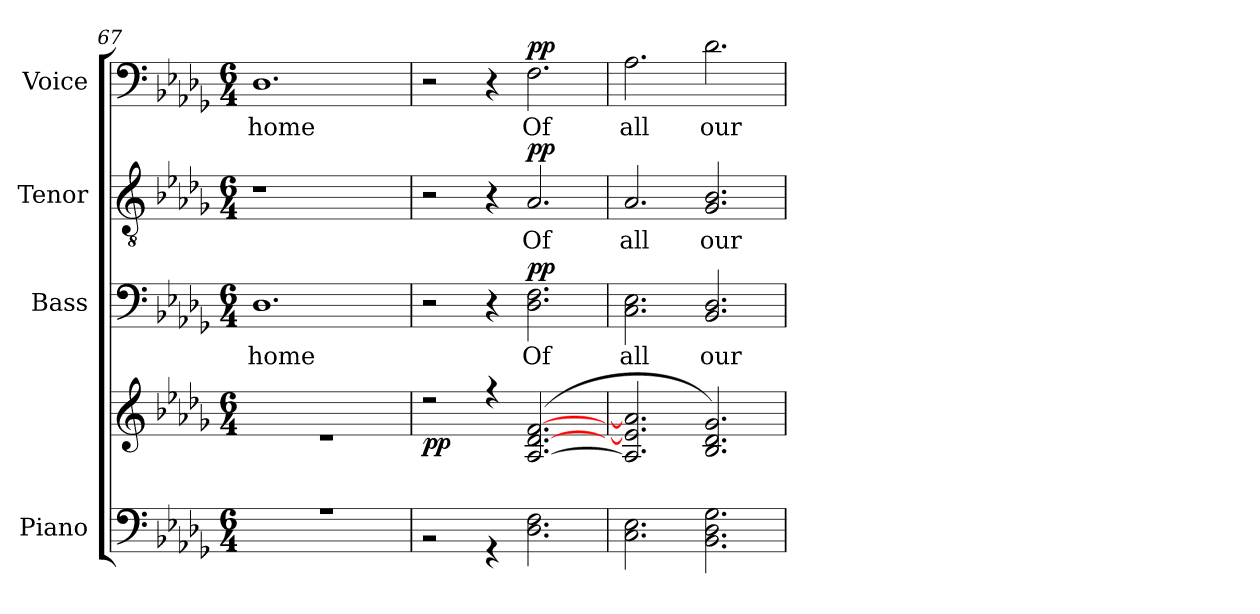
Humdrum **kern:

**kern	**kern	**dynam	**kern	**text	**dynam	**kern	**text	**dynam	**kern	**text	**dynam
*part4	*part4	*part4	*part3	*part3	*part3	*part2	*part2	*part2	*part1	*part1	*part1
*staff5	*staff4	*staff4/5	*staff3	*staff3	*staff3	*staff2	*staff2	*staff2	*staff1	*staff1	*staff1
*I"Piano	*	*	*I"Bass	*	*	*I"Tenor	*	*	*I"Voice	*	*
*	*	*	*I'B	*	*	*I'T	*	*	*	*	*
!!LO:LB:g=z
*clefF4	*clefG2	*	*clefF4	*	*	*clefGv2	*	*	*clefF4	*	*
*k[b-e-a-d-g-]	*k[b-e-a-d-g-]	*	*k[b-e-a-d-g-]	*	*	*k[b-e-a-d-g-]	*	*	*k[b-e-a-d-g-]	*	*
*D-:	*D-:	*	*D-:	*	*	*D-:	*	*	*D-:	*	*
*M6/4	*M6/4	*	*M6/4	*	*	*M6/4	*	*	*M6/4	*	*
=67	=67	=67	=67	=67	=67	=67	=67	=67	=67	=67	=67
*^	*^	*	*	*	*	*	*	*	*	*	*
!LO:N:vis=1	!LO:N:vis=1	!LO:N:vis=1	!LO:N:vis=1	!	!	!LO:LY:b	!	!	!	!	!	!LO:LY:b	!
1.r	1.ryy	1.ryy	1.r	.	1.D-	home	.	1r	.	.	1.D-	home	.
.	.	.	.	.	.	.	.	2ryy	.	.	.	.	.
=68	=68	=68	=68	=68	=68	=68	=68	=68	=68	=68	=68	=68	=68
!	!	!	!LO:N:vis=1	!LO:DY:b	!	!	!	!	!	!	!	!	!
1.ryy	2r	2r	1.ryy	pp	2r	.	.	2r	.	.	2r	.	.
.	4r	4r	.	.	4r	.	.	4r	.	.	4r	.	.
!	!	!	!	!	!	!LO:LY:b	!LO:DY:b	!	!LO:LY:b	!LO:DY:b	!	!LO:LY:b	!LO:DY:b
.	2.D-\ 2.F\	(<[2.A- [2.d- [2.f	.	.	2.D- 2.F	Of	pp	2.A-	Of	pp	2.F	Of	pp
=69	=69	=69	=69	=69	=69	=69	=69	=69	=69	=69	=69	=69	=69
!	!	!	!LO:N:vis=1	!	!	!LO:LY:b	!	!	!LO:LY:b	!	!	!LO:LY:b	!
1.ryy	2.C\ 2.E-\	2.A-] 2.e-] 2.a-]	1.ryy	.	2.C 2.E-	all	.	2.A-	all	.	2.A-	all	.
!	!	!	!	!	!	!LO:LY:b	!	!	!LO:LY:b	!	!	!LO:LY:b	!
.	2.BB-\ 2.D-\ 2.G-\	2.B- 2.d- 2.g-)	.	.	2.BB- 2.D-	our	.	2.G- 2.B-	our	.	2.d-	our	.
*v	*v	*	*	*	*	*	*	*	*	*	*	*	*
*	*v	*v	*	*	*	*	*	*	*	*	*	*
=	=	=	=	=	=	=	=	=	=	=	=
*-	*-	*-	*-	*-	*-	*-	*-	*-	*-	*-	*-
